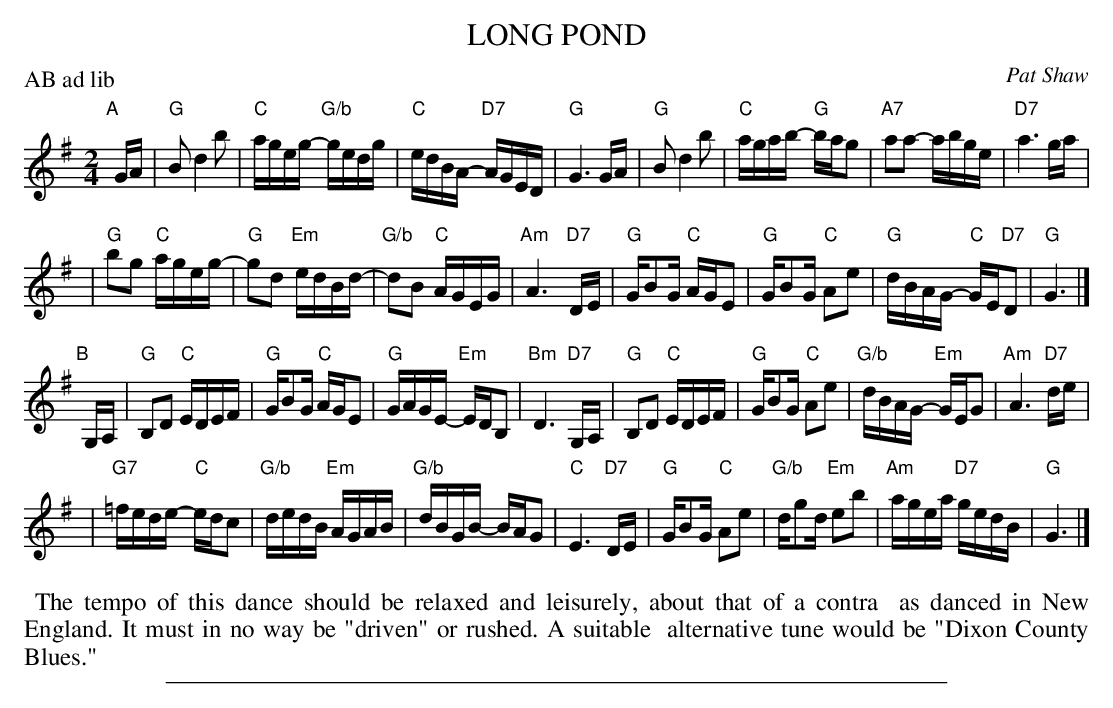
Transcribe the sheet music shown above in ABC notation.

X:1
T: LONG POND
C: Pat Shaw
M: 2/4
L: 1/16
P: AB ad lib
K: G
"A"[|] GA \
| "G"B2 d4 b2 | "C"ageg- "G/b"gedg | "C"edBA- "D7"AGED | "G"G6 GA \
| "G"B2 d4 b2 | "C"agab- "G"bag2 | "A7"a2a2- abge | "D7"a6 ga |
| "G"b2g2 "C"ageg- | "G"g2d2 "Em"edBd- | "G/b"d2B2 "C"AGEG | "Am"A6 "D7"DE \
| "G"GB2G "C"AGE2 | "G"GB2G "C"A2e2 | "G"dBAG- "C"GE"D7"D2 | "G"G6 |]
"B"[|] G,A, \
| "G"B,2D2 "C"EDEF | "G"GB2G "C"AGE2 | "G"GAGE- "Em"EDB,2 | "Bm"D6 "D7"G,A, \
| "G"B,2D2 "C"EDEF | "G"GB2G "C"A2e2 | "G/b"dBAG- "Em"GEG2 | "Am"A6 "D7"de |
| "G7"=fede- "C"edc2 | "G/b"dedB "Em"AGAB | "G/b"dBGB- BAG2 | "C"E6 "D7"DE \
| "G"GB2G "C"A2e2 | "G/b"dg2d "Em"e2b2 | "Am"agea "D7"gedB | "G"G6 |]
